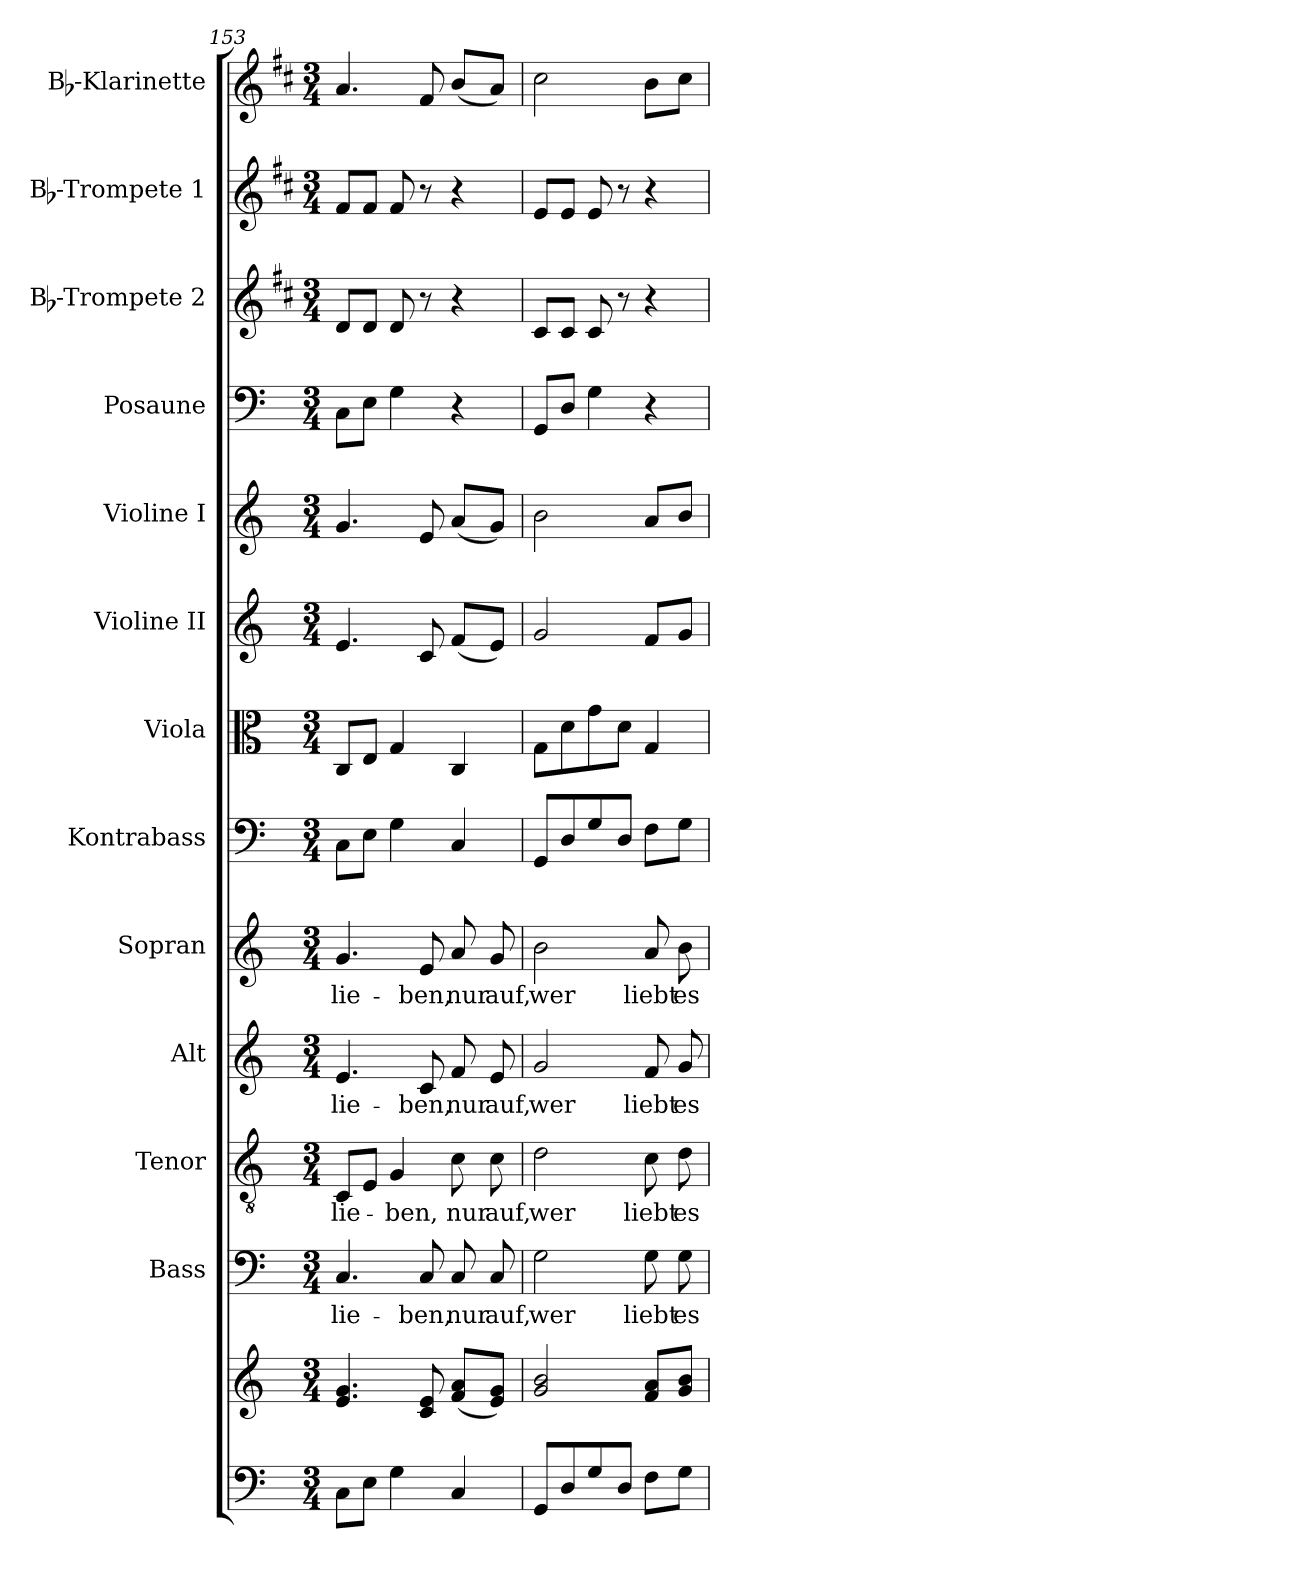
**kern	**kern	**kern	**text	**kern	**text	**kern	**text	**kern	**text	**kern	**kern	**kern	**kern	**kern	**kern	**kern	**kern
*part13	*part13	*part12	*part12	*part11	*part11	*part10	*part10	*part9	*part9	*part8	*part7	*part6	*part5	*part4	*part3	*part2	*part1
*staff14	*staff13	*staff12	*staff12	*staff11	*staff11	*staff10	*staff10	*staff9	*staff9	*staff8	*staff7	*staff6	*staff5	*staff4	*staff3	*staff2	*staff1
*	*	*I"Bass	*	*I"Tenor	*	*I"Alt	*	*I"Sopran	*	*I"Kontrabass	*I"Viola	*I"Violine II	*I"Violine I	*I"Posaune	*I"Bb-Trompete 2	*I"Bb-Trompete 1	*I"Bb-Klarinette
*	*	*I'B.	*	*I'T.	*	*I'A.	*	*I'S.	*	*I'Kb.	*I'Vla.	*I'Vl. II	*I'Vl. I	*I'Pos.	*I'Bb Trp. 2	*I'Bb Trp. 1	*I'Bb Kl.
!!LO:PB:g=z
*clefF4	*clefG2	*clefF4	*	*clefGv2	*	*clefG2	*	*clefG2	*	*clefF4	*clefC3	*clefG2	*clefG2	*clefF4	*clefG2	*clefG2	*clefG2
*	*	*	*	*	*	*	*	*	*	*ITrd7c12	*	*	*	*	*ITrd1c2	*ITrd1c2	*ITrd1c2
*k[]	*k[]	*k[]	*	*k[]	*	*k[]	*	*k[]	*	*k[]	*k[]	*k[]	*k[]	*k[]	*k[]	*k[]	*k[]
*C:	*C:	*C:	*	*C:	*	*C:	*	*C:	*	*C:	*C:	*C:	*C:	*C:	*C:	*C:	*C:
*M3/4	*M3/4	*M3/4	*	*M3/4	*	*M3/4	*	*M3/4	*	*M3/4	*M3/4	*M3/4	*M3/4	*M3/4	*M3/4	*M3/4	*M3/4
=153	=153	=153	=153	=153	=153	=153	=153	=153	=153	=153	=153	=153	=153	=153	=153	=153	=153
!	!	!	!LO:LY:b	!	!LO:LY:b	!	!LO:LY:b	!	!LO:LY:b	!	!	!	!	!	!	!	!
8C\L	4.e/ 4.g/	4.C/	lie-	8C/L	lie-	4.e/	lie-	4.g/	lie-	8CC\L	8C/L	4.e/	4.g/	8C\L	8c/L	8e/L	4.g/
8E\J	.	.	.	8E/J	.	.	.	.	.	8EE\J	8E/J	.	.	8E\J	8c/J	8e/J	.
!	!	!	!	!	!LO:LY:b	!	!	!	!	!	!	!	!	!	!	!	!
4G\	.	.	.	4G/	-ben,	.	.	.	.	4GG\	4G/	.	.	4G\	8c/	8e/	.
!	!	!	!LO:LY:b	!	!	!	!LO:LY:b	!	!LO:LY:b	!	!	!	!	!	!	!	!
.	8c/ 8e/	8C/	-ben,	.	.	8c/	-ben,	8e/	-ben,	.	.	8c/	8e/	.	8r	8r	8e/
!	!	!	!LO:LY:b	!	!LO:LY:b	!	!LO:LY:b	!	!LO:LY:b	!	!	!	!	!	!	!	!
4C/	(<8f/ 8a/L	8C/	nur	8c\	nur	8f/	nur	8a/	nur	4CC/	4C/	(<8f/L	(<8a/L	4r	4r	4r	(<8a/L
!	!	!	!LO:LY:b	!	!LO:LY:b	!	!LO:LY:b	!	!LO:LY:b	!	!	!	!	!	!	!	!
.	8e/ 8g/J)	8C/	auf,	8c\	auf,	8e/	auf,	8g/	auf,	.	.	8e/J)	8g/J)	.	.	.	8g/J)
=154	=154	=154	=154	=154	=154	=154	=154	=154	=154	=154	=154	=154	=154	=154	=154	=154	=154
!	!	!	!LO:LY:b	!	!LO:LY:b	!	!LO:LY:b	!	!LO:LY:b	!	!	!	!	!	!	!	!
8GG/L	2g/ 2b/	2G\	wer	2d\	wer	2g/	wer	2b\	wer	8GGG/L	8G\L	2g/	2b\	8GG/L	8B/L	8d/L	2b\
8D/	.	.	.	.	.	.	.	.	.	8DD/	8d\	.	.	8D/J	8B/J	8d/J	.
8G/	.	.	.	.	.	.	.	.	.	8GG/	8g\	.	.	4G\	8B/	8d/	.
8D/J	.	.	.	.	.	.	.	.	.	8DD/J	8d\J	.	.	.	8r	8r	.
!	!	!	!LO:LY:b	!	!LO:LY:b	!	!LO:LY:b	!	!LO:LY:b	!	!	!	!	!	!	!	!
8F\L	8f/ 8a/L	8G\	liebt	8c\	liebt	8f/	liebt	8a/	liebt	8FF\L	4G/	8f/L	8a/L	4r	4r	4r	8a\L
!	!	!	!LO:LY:b	!	!LO:LY:b	!	!LO:LY:b	!	!LO:LY:b	!	!	!	!	!	!	!	!
8G\J	8g/ 8b/J	8G\	es	8d\	es	8g/	es	8b\	es	8GG\J	.	8g/J	8b/J	.	.	.	8b\J
=	=	=	=	=	=	=	=	=	=	=	=	=	=	=	=	=	=
*-	*-	*-	*-	*-	*-	*-	*-	*-	*-	*-	*-	*-	*-	*-	*-	*-	*-
